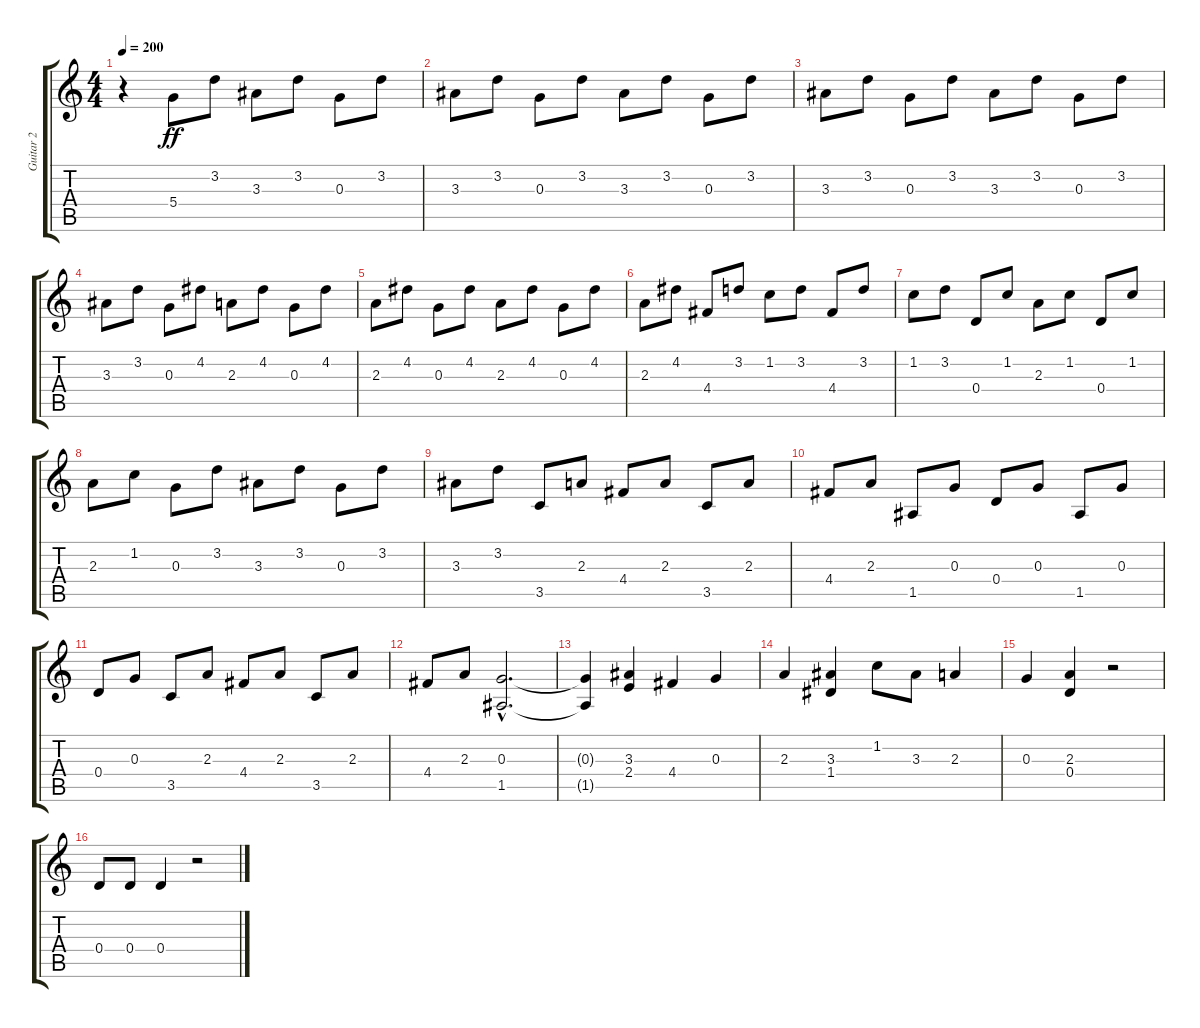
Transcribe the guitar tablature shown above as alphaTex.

\track ("Guitar 2" "Guitar 2") {instrument acousticguitarnylon}
\staff {score tabs}
\tuning (E4 B3 G3 D3 A2 E2) {hide}
\ts (4 4)
\tempo 200
\clef g2
\ks c
r.4{dy ff instrument acousticguitarnylon} 5.4.8 3.2.8 3.3.8 3.2.8 0.3.8 3.2.8 |
3.3.8 3.2.8 0.3.8 3.2.8 3.3.8 3.2.8 0.3.8 3.2.8 |
3.3.8 3.2.8 0.3.8 3.2.8 3.3.8 3.2.8 0.3.8 3.2.8 |
3.3.8 3.2.8 0.3.8 4.2.8 2.3.8 4.2.8 0.3.8 4.2.8 |
2.3.8 4.2.8 0.3.8 4.2.8 2.3.8 4.2.8 0.3.8 4.2.8 |
2.3.8 4.2.8 4.4.8 3.2.8 1.2.8 3.2.8 4.4.8 3.2.8 |
1.2.8 3.2.8 0.4.8 1.2.8 2.3.8 1.2.8 0.4.8 1.2.8 |
2.3.8 1.2.8 0.3.8 3.2.8 3.3.8 3.2.8 0.3.8 3.2.8 |
3.3.8 3.2.8 3.5.8 2.3.8 4.4.8 2.3.8 3.5.8 2.3.8 |
4.4.8 2.3.8 1.5.8 0.3.8 0.4.8 0.3.8 1.5.8 0.3.8 |
0.4.8 0.3.8 3.5.8 2.3.8 4.4.8 2.3.8 3.5.8 2.3.8 |
4.4.8 2.3.8 (0.3{hac} 1.5{hac}).2{d} |
(0.3{t} 1.5{t}).4 (3.3 2.4).4 4.4.4 0.3.4 |
2.3.4 (3.3 1.4).4 1.2.8 3.3.8 2.3.4 |
0.3.4 (2.3 0.4).4 r.2 |
0.4.8 0.4.8 0.4.4 r.2
